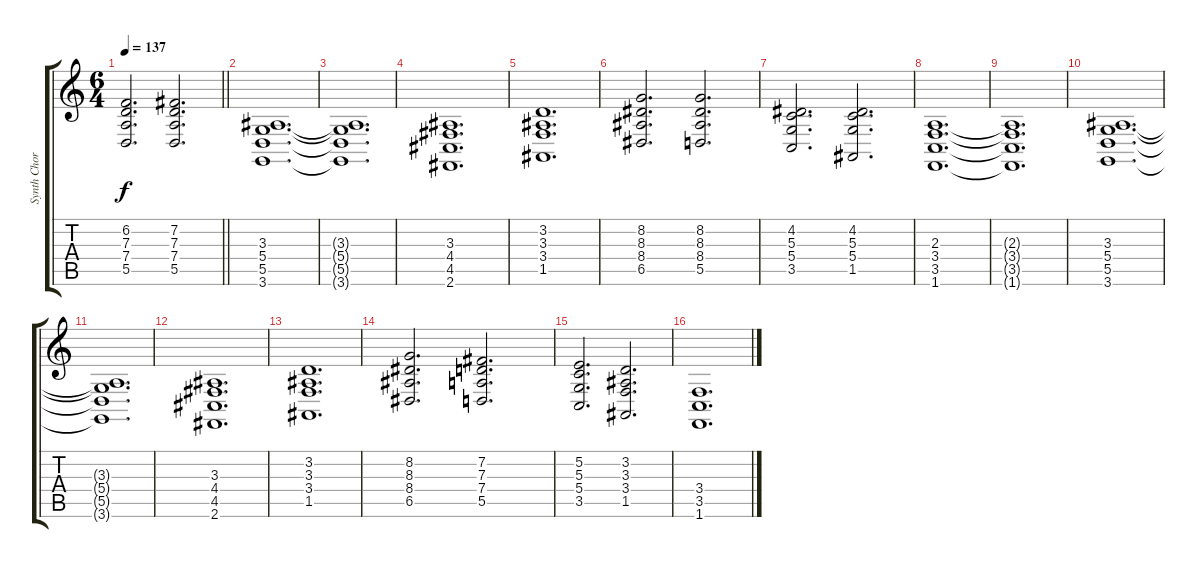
\track ("Synth Chords" "Synth Chor") {instrument stringensemble1}
\staff {score tabs}
\tuning (E4 B3 G3 D3 A2 E2) {hide}
\ts (6 4)
\tempo 137
\clef g2
\barLineRight lightlight
\ks c
(6.2 7.3 7.4 5.5).2{d dy f} (7.2 7.3 7.4 5.5).2{d} |
(3.3 5.4 5.5 3.6).1{d} |
(3.3{t} 5.4{t} 5.5{t} 3.6{t}).1{d} |
(3.3 4.4 4.5 2.6).1{d} |
(3.2 3.3 3.4 1.5).1{d} |
(8.2 8.3 8.4 6.5).2{d} (8.2 8.3 8.4 5.5).2{d} |
(4.2 5.3 5.4 3.5).2{d} (4.2 5.3 5.4 1.5).2{d} |
(2.3 3.4 3.5 1.6).1{d} |
(2.3{t} 3.4{t} 3.5{t} 1.6{t}).1{d} |
(3.3 5.4 5.5 3.6).1{d} |
(3.3{t} 5.4{t} 5.5{t} 3.6{t}).1{d} |
(3.3 4.4 4.5 2.6).1{d} |
(3.2 3.3 3.4 1.5).1{d} |
(8.2 8.3 8.4 6.5).2{d} (7.2 7.3 7.4 5.5).2{d} |
(5.2 5.3 5.4 3.5).2{d} (3.2 3.3 3.4 1.5).2{d} |
(3.4 3.5 1.6).1{d}
